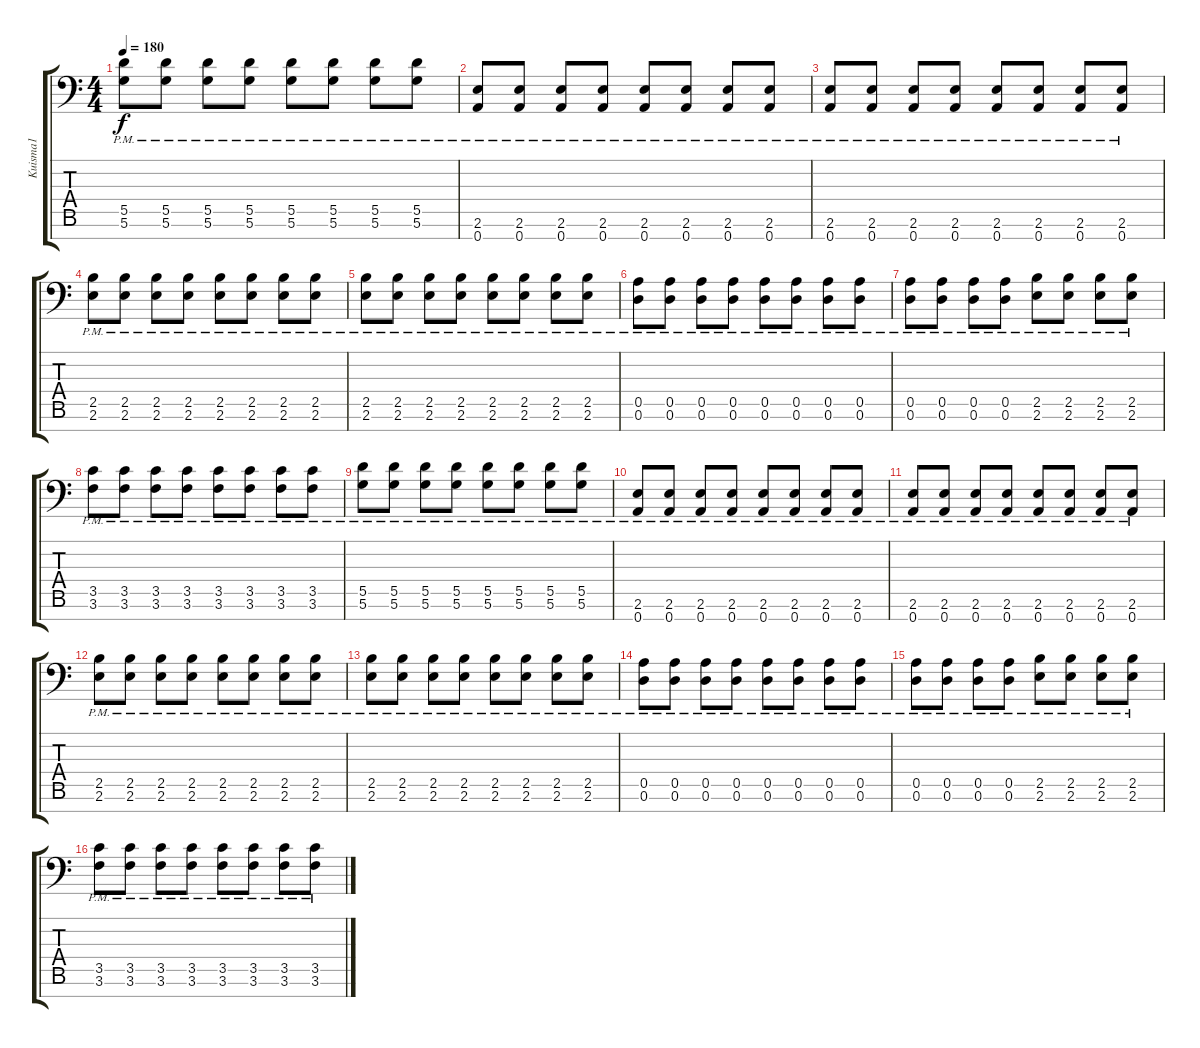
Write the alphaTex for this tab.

\track ("Kuisma1" "Kuisma1") {instrument distortionguitar}
\staff {score tabs}
\tuning (E4 B3 G3 D3 A2 D2 A1) {hide}
\ts (4 4)
\tempo 180
\clef f4
\ks c
(5.5{pm} 5.6{pm}).8{dy f} (5.5{pm} 5.6{pm}).8 (5.5{pm} 5.6{pm}).8 (5.5{pm} 5.6{pm}).8 (5.5{pm} 5.6{pm}).8 (5.5{pm} 5.6{pm}).8 (5.5{pm} 5.6{pm}).8 (5.5{pm} 5.6{pm}).8 |
(2.6{pm} 0.7{pm}).8{volume 10} (2.6{pm} 0.7{pm}).8 (2.6{pm} 0.7{pm}).8 (2.6{pm} 0.7{pm}).8 (2.6{pm} 0.7{pm}).8 (2.6{pm} 0.7{pm}).8 (2.6{pm} 0.7{pm}).8 (2.6{pm} 0.7{pm}).8 |
(2.6{pm} 0.7{pm}).8 (2.6{pm} 0.7{pm}).8 (2.6{pm} 0.7{pm}).8 (2.6{pm} 0.7{pm}).8 (2.6{pm} 0.7{pm}).8 (2.6{pm} 0.7{pm}).8 (2.6{pm} 0.7{pm}).8 (2.6{pm} 0.7{pm}).8 |
(2.5{pm} 2.6{pm}).8 (2.5{pm} 2.6{pm}).8 (2.5{pm} 2.6{pm}).8 (2.5{pm} 2.6{pm}).8 (2.5{pm} 2.6{pm}).8 (2.5{pm} 2.6{pm}).8 (2.5{pm} 2.6{pm}).8 (2.5{pm} 2.6{pm}).8 |
(2.5{pm} 2.6{pm}).8 (2.5{pm} 2.6{pm}).8 (2.5{pm} 2.6{pm}).8 (2.5{pm} 2.6{pm}).8 (2.5{pm} 2.6{pm}).8 (2.5{pm} 2.6{pm}).8 (2.5{pm} 2.6{pm}).8 (2.5{pm} 2.6{pm}).8 |
(0.5{pm} 0.6{pm}).8{volume 9} (0.5{pm} 0.6{pm}).8 (0.5{pm} 0.6{pm}).8 (0.5{pm} 0.6{pm}).8 (0.5{pm} 0.6{pm}).8 (0.5{pm} 0.6{pm}).8 (0.5{pm} 0.6{pm}).8 (0.5{pm} 0.6{pm}).8 |
(0.5{pm} 0.6{pm}).8 (0.5{pm} 0.6{pm}).8 (0.5{pm} 0.6{pm}).8 (0.5{pm} 0.6{pm}).8 (2.5{pm} 2.6{pm}).8 (2.5{pm} 2.6{pm}).8 (2.5{pm} 2.6{pm}).8 (2.5{pm} 2.6{pm}).8 |
(3.5{pm} 3.6{pm}).8 (3.5{pm} 3.6{pm}).8 (3.5{pm} 3.6{pm}).8 (3.5{pm} 3.6{pm}).8 (3.5{pm} 3.6{pm}).8 (3.5{pm} 3.6{pm}).8 (3.5{pm} 3.6{pm}).8 (3.5{pm} 3.6{pm}).8 |
(5.5{pm} 5.6{pm}).8 (5.5{pm} 5.6{pm}).8 (5.5{pm} 5.6{pm}).8 (5.5{pm} 5.6{pm}).8 (5.5{pm} 5.6{pm}).8 (5.5{pm} 5.6{pm}).8 (5.5{pm} 5.6{pm}).8 (5.5{pm} 5.6{pm}).8 |
(2.6{pm} 0.7{pm}).8{volume 8} (2.6{pm} 0.7{pm}).8 (2.6{pm} 0.7{pm}).8 (2.6{pm} 0.7{pm}).8 (2.6{pm} 0.7{pm}).8 (2.6{pm} 0.7{pm}).8 (2.6{pm} 0.7{pm}).8 (2.6{pm} 0.7{pm}).8 |
(2.6{pm} 0.7{pm}).8 (2.6{pm} 0.7{pm}).8 (2.6{pm} 0.7{pm}).8 (2.6{pm} 0.7{pm}).8 (2.6{pm} 0.7{pm}).8 (2.6{pm} 0.7{pm}).8 (2.6{pm} 0.7{pm}).8 (2.6{pm} 0.7{pm}).8 |
(2.5{pm} 2.6{pm}).8 (2.5{pm} 2.6{pm}).8 (2.5{pm} 2.6{pm}).8 (2.5{pm} 2.6{pm}).8 (2.5{pm} 2.6{pm}).8 (2.5{pm} 2.6{pm}).8 (2.5{pm} 2.6{pm}).8 (2.5{pm} 2.6{pm}).8 |
(2.5{pm} 2.6{pm}).8 (2.5{pm} 2.6{pm}).8 (2.5{pm} 2.6{pm}).8 (2.5{pm} 2.6{pm}).8 (2.5{pm} 2.6{pm}).8 (2.5{pm} 2.6{pm}).8 (2.5{pm} 2.6{pm}).8 (2.5{pm} 2.6{pm}).8 |
(0.5{pm} 0.6{pm}).8{volume 7} (0.5{pm} 0.6{pm}).8 (0.5{pm} 0.6{pm}).8 (0.5{pm} 0.6{pm}).8 (0.5{pm} 0.6{pm}).8 (0.5{pm} 0.6{pm}).8 (0.5{pm} 0.6{pm}).8 (0.5{pm} 0.6{pm}).8 |
(0.5{pm} 0.6{pm}).8 (0.5{pm} 0.6{pm}).8 (0.5{pm} 0.6{pm}).8 (0.5{pm} 0.6{pm}).8 (2.5{pm} 2.6{pm}).8 (2.5{pm} 2.6{pm}).8 (2.5{pm} 2.6{pm}).8 (2.5{pm} 2.6{pm}).8 |
(3.5{pm} 3.6{pm}).8 (3.5{pm} 3.6{pm}).8 (3.5{pm} 3.6{pm}).8 (3.5{pm} 3.6{pm}).8 (3.5{pm} 3.6{pm}).8 (3.5{pm} 3.6{pm}).8 (3.5{pm} 3.6{pm}).8 (3.5{pm} 3.6{pm}).8
